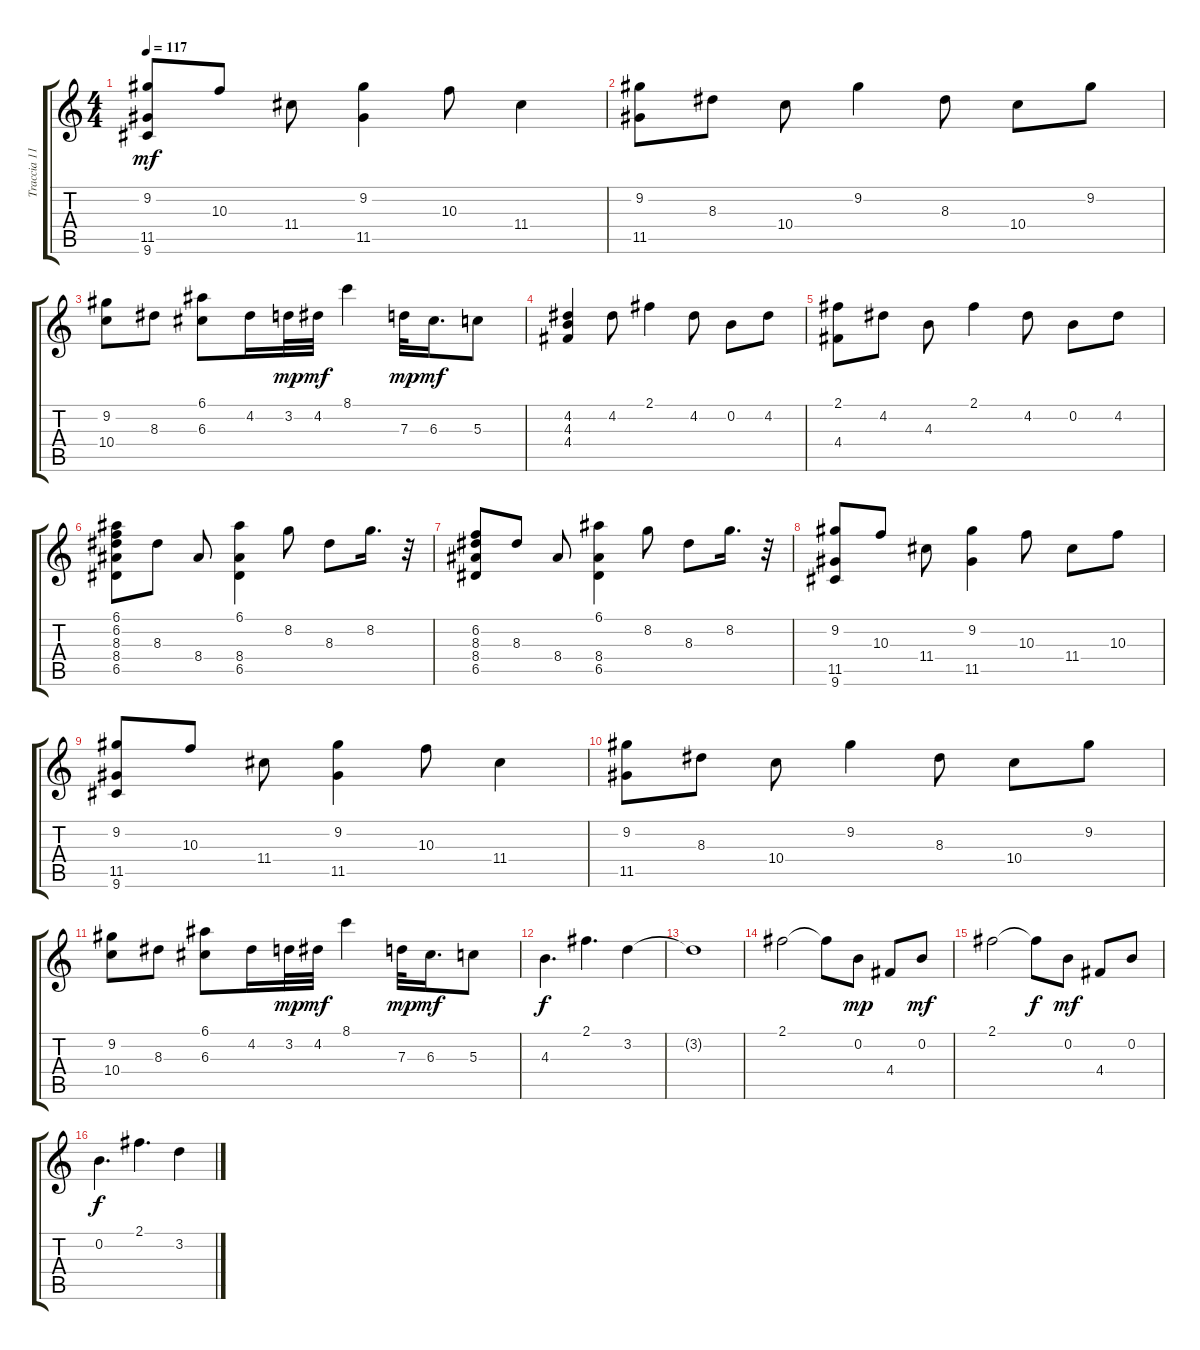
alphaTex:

\track ("Traccia 11" "Traccia 11") {instrument electricguitarclean}
\staff {score tabs}
\tuning (E4 B3 G3 D3 A2 E2) {hide}
\ts (4 4)
\tempo 117
\clef g2
\ks c
(9.2 11.5 9.6).8{dy mf} 10.3.8 11.4.8 (9.2 11.5).4 10.3.8 11.4.4 |
(9.2 11.5).8 8.3.8 10.4.8 9.2.4 8.3.8 10.4.8 9.2.8 |
(9.2 10.4).8 8.3.8 (6.1 6.3).8 4.2.16 3.2.32{dy mp} 4.2.32{dy mf} 8.1.4 7.3.32{dy mp} 6.3.16{d dy mf} 5.3.8 |
(4.2 4.3 4.4).4 4.2.8 2.1.4 4.2.8 0.2.8 4.2.8 |
(2.1 4.4).8 4.2.8 4.3.8 2.1.4 4.2.8 0.2.8 4.2.8 |
(6.1 6.2 8.3 8.4 6.5).8 8.3.8 8.4.8 (6.1 8.4 6.5).4 8.2.8 8.3.8 8.2.16{d} r.32 |
(6.2 8.3 8.4 6.5).8 8.3.8 8.4.8 (6.1 8.4 6.5).4 8.2.8 8.3.8 8.2.16{d} r.32 |
(9.2 11.5 9.6).8 10.3.8 11.4.8 (9.2 11.5).4 10.3.8 11.4.8 10.3.8 |
(9.2 11.5 9.6).8 10.3.8 11.4.8 (9.2 11.5).4 10.3.8 11.4.4 |
(9.2 11.5).8 8.3.8 10.4.8 9.2.4 8.3.8 10.4.8 9.2.8 |
(9.2 10.4).8 8.3.8 (6.1 6.3).8 4.2.16 3.2.32{dy mp} 4.2.32{dy mf} 8.1.4 7.3.32{dy mp} 6.3.16{d dy mf} 5.3.8 |
4.3.4{d dy f} 2.1.4{d} 3.2.4 |
3.2{t}.1 |
2.1.2 2.1{t}.8 0.2.8{dy mp} 4.4.8 0.2.8{dy mf} |
2.1.2 2.1{t}.8{dy f} 0.2.8{dy mf} 4.4.8 0.2.8 |
0.2.4{d dy f} 2.1.4{d} 3.2.4
